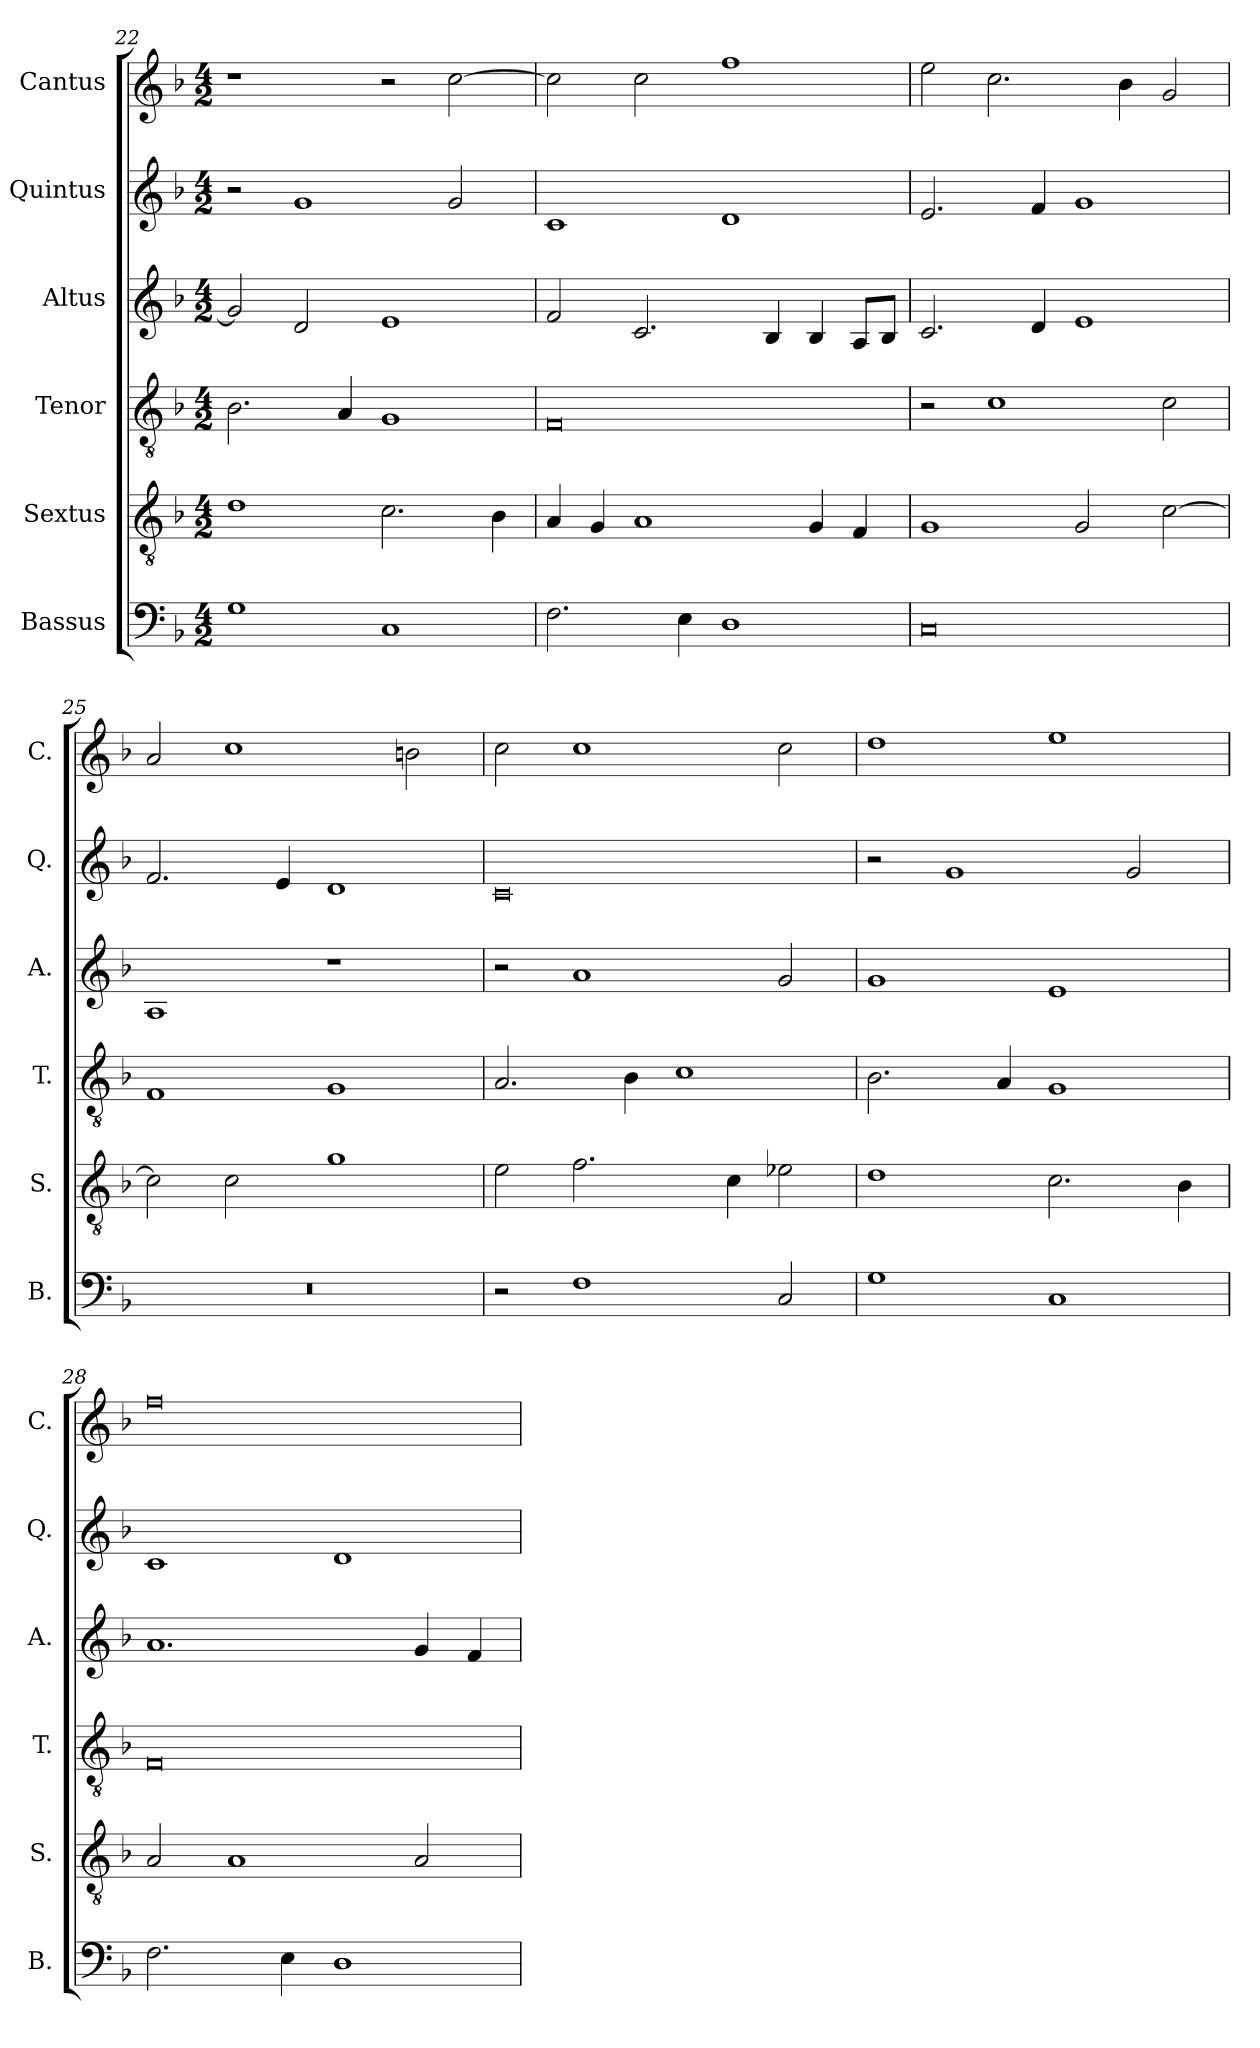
**kern	**kern	**kern	**kern	**kern	**kern
*part6	*part5	*part4	*part3	*part2	*part1
*staff6	*staff5	*staff4	*staff3	*staff2	*staff1
*I"Bassus	*I"Sextus	*I"Tenor	*I"Altus	*I"Quintus	*I"Cantus
*I'B.	*I'S.	*I'T.	*I'A.	*I'Q.	*I'C.
*clefF4	*clefGv2	*clefGv2	*clefG2	*clefG2	*clefG2
*k[b-]	*k[b-]	*k[b-]	*k[b-]	*k[b-]	*k[b-]
*M4/2	*M4/2	*M4/2	*M4/2	*M4/2	*M4/2
=22	=22	=22	=22	=22	=22
1G	1d	2.B-\	2g/]	2r	1r
.	.	.	2d/	1g	.
.	.	4A/	.	.	.
1C	2.c\	1G	1e	.	2r
.	.	.	.	2g/	[2cc\
.	4B-\	.	.	.	.
=23	=23	=23	=23	=23	=23
2.F\	4A/	0F	2f/	1c	2cc\]
.	4G/	.	.	.	.
.	1A	.	2.c/	.	2cc\
4E\	.	.	.	.	.
1D	.	.	.	1d	1ff
.	.	.	4B-/	.	.
.	4G/	.	4B-/	.	.
.	4F/	.	8A/L	.	.
.	.	.	8B-/J	.	.
!!LO:PB:g=z
=24	=24	=24	=24	=24	=24
0C	1G	2r	2.c/	2.e/	2ee\
.	.	1c	.	.	2.cc\
.	.	.	4d/	4f/	.
.	2G/	.	1e	1g	.
.	.	.	.	.	4b-\
.	[2c\	2c\	.	.	2g/
=25	=25	=25	=25	=25	=25
0r	2c\]	1F	1A	2.f/	2a/
.	2c\	.	.	.	1cc
.	.	.	.	4e/	.
.	1g	1G	1r	1d	.
.	.	.	.	.	2bn\
=26	=26	=26	=26	=26	=26
2r	2e\	2.A/	2r	0c	2cc\
1F	2.f\	.	1a	.	1cc
.	.	4B-\	.	.	.
.	.	1c	.	.	.
.	4c\	.	.	.	.
2C/	2e-X\	.	2g/	.	2cc\
=27	=27	=27	=27	=27	=27
1G	1d	2.B-\	1g	2r	1dd
.	.	.	.	1g	.
.	.	4A/	.	.	.
1C	2.c\	1G	1e	.	1ee
.	.	.	.	2g/	.
.	4B-\	.	.	.	.
=28	=28	=28	=28	=28	=28
2.F\	2A/	0F	1.a	1c	0ff
.	1A	.	.	.	.
4E\	.	.	.	.	.
1D	.	.	.	1d	.
.	2A/	.	4g/	.	.
.	.	.	4f/	.	.
=	=	=	=	=	=
*-	*-	*-	*-	*-	*-
